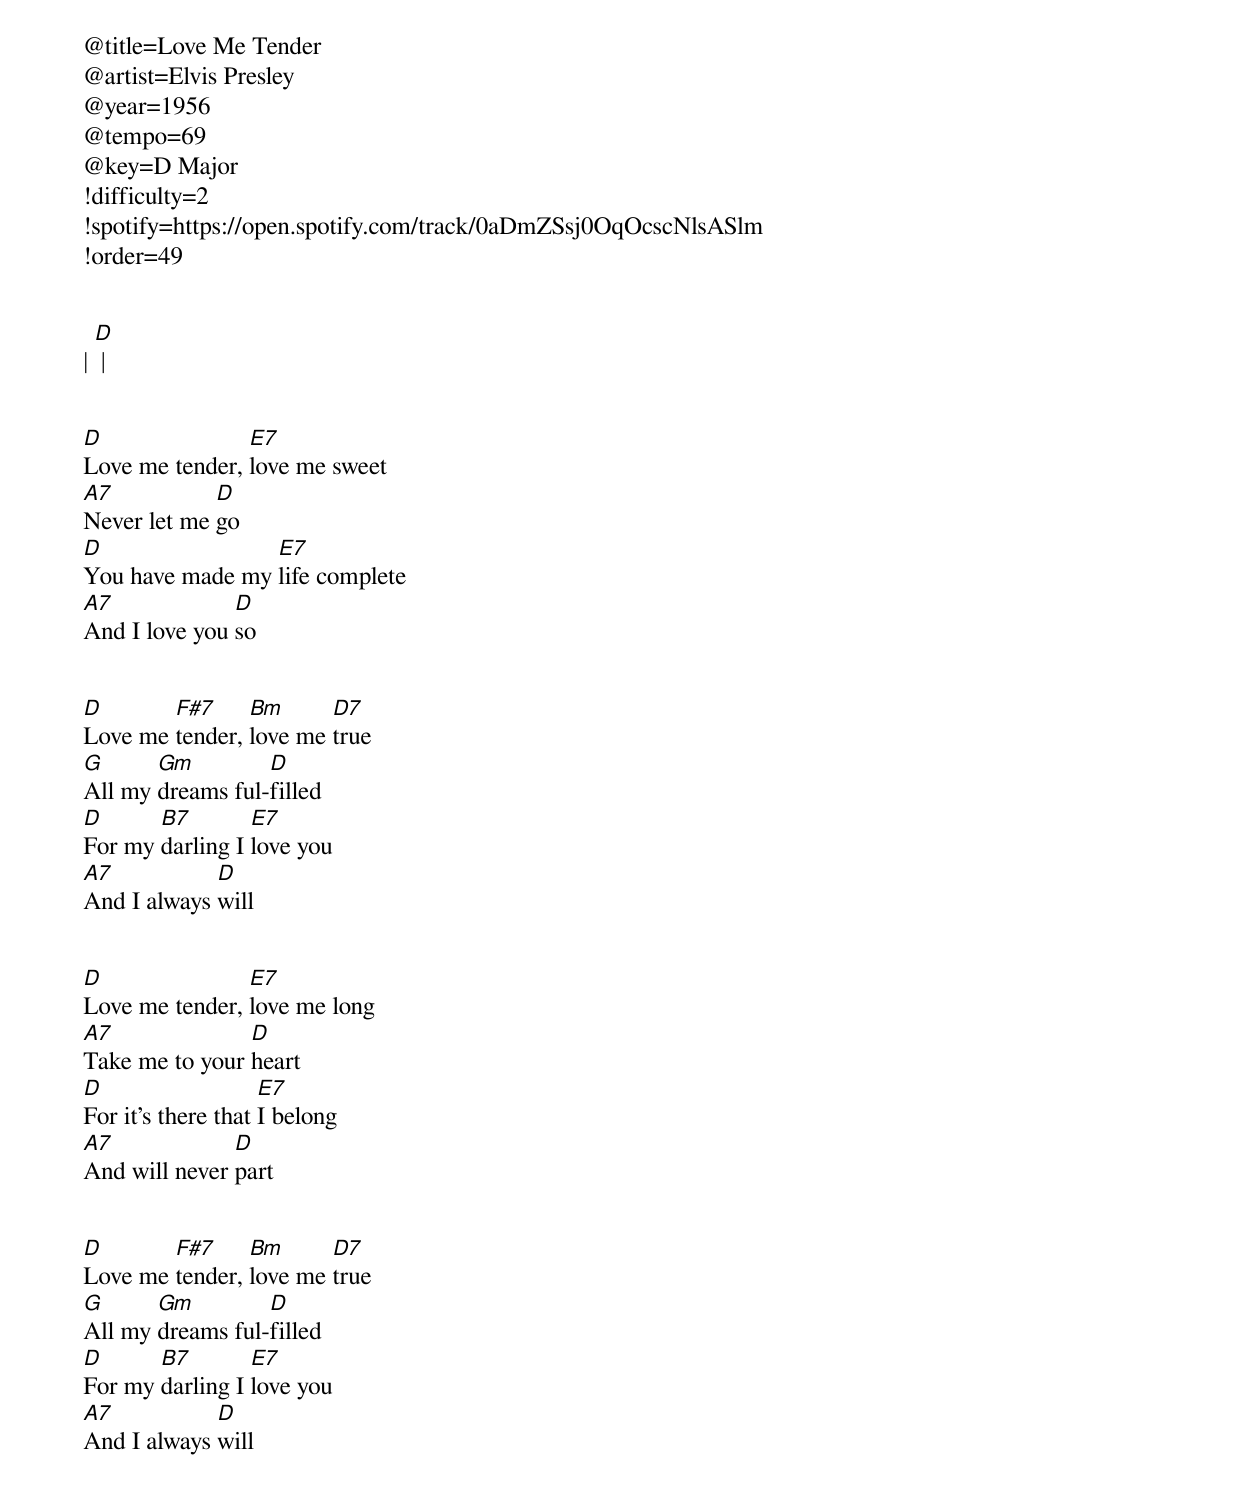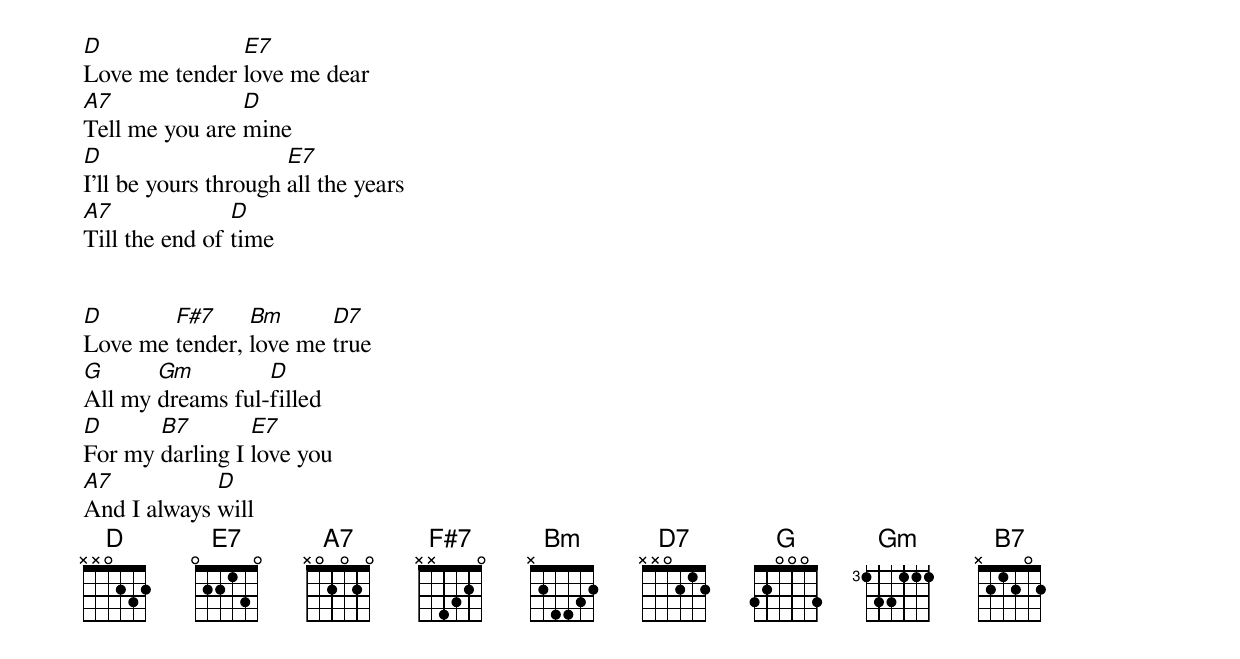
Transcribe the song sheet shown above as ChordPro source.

@title=Love Me Tender
@artist=Elvis Presley
@year=1956
@tempo=69
@key=D Major
!difficulty=2
!spotify=https://open.spotify.com/track/0aDmZSsj0OqOcscNlsASlm
!order=49


| [D] |


[D]Love me tender, [E7]love me sweet
[A7]Never let me [D]go
[D]You have made my [E7]life complete
[A7]And I love you [D]so


[D]Love me [F#7]tender, [Bm]love me [D7]true
[G]All my [Gm]dreams ful-[D]filled
[D]For my [B7]darling I [E7]love you
[A7]And I always [D]will


[D]Love me tender, [E7]love me long
[A7]Take me to your [D]heart
[D]For it's there that [E7]I belong
[A7]And will never [D]part


[D]Love me [F#7]tender, [Bm]love me [D7]true
[G]All my [Gm]dreams ful-[D]filled
[D]For my [B7]darling I [E7]love you
[A7]And I always [D]will


[D]Love me tender [E7]love me dear
[A7]Tell me you are [D]mine
[D]I'll be yours through [E7]all the years
[A7]Till the end of [D]time


[D]Love me [F#7]tender, [Bm]love me [D7]true
[G]All my [Gm]dreams ful-[D]filled
[D]For my [B7]darling I [E7]love you
[A7]And I always [D]will
